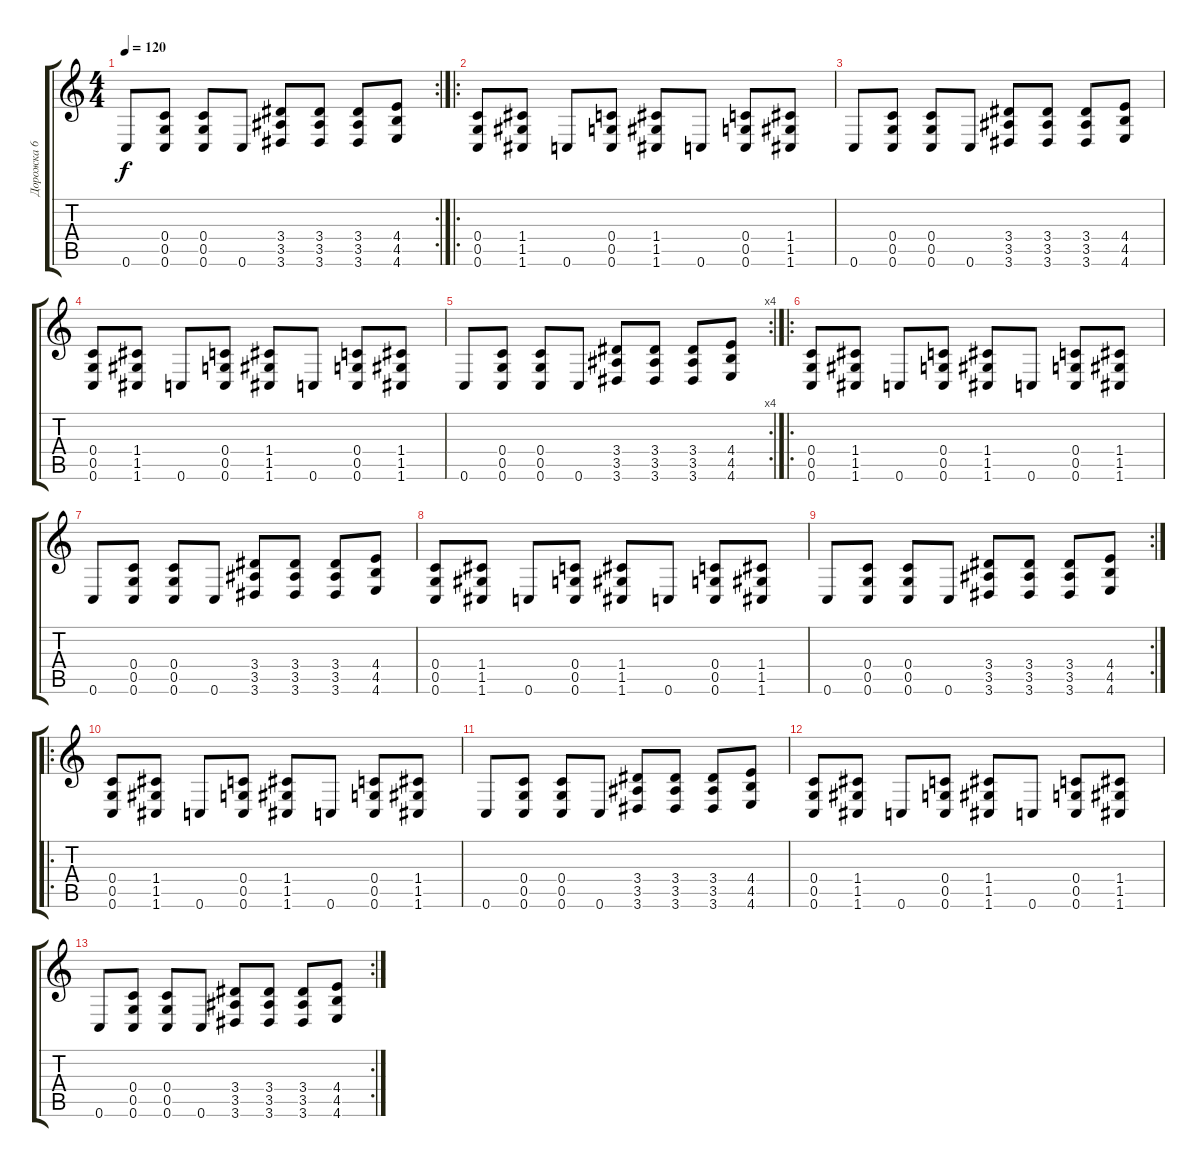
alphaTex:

\track ("Дорожка 6" "Дорожка 6") {instrument acousticbass}
\staff {score tabs}
\tuning (D4 A3 F3 C3 G2 C2) {hide}
\rc 2
\ts (4 4)
\tempo 120
\clef g2
\ks c
0.6.8{dy f} (0.4 0.5 0.6).8 (0.4 0.5 0.6).8 0.6.8 (3.4 3.5 3.6).8 (3.4 3.5 3.6).8 (3.4 3.5 3.6).8 (4.4 4.5 4.6).8 |
\ro
(0.4 0.5 0.6).8 (1.4 1.5 1.6).8 0.6.8 (0.4 0.5 0.6).8 (1.4 1.5 1.6).8 0.6.8 (0.4 0.5 0.6).8 (1.4 1.5 1.6).8 |
0.6.8 (0.4 0.5 0.6).8 (0.4 0.5 0.6).8 0.6.8 (3.4 3.5 3.6).8 (3.4 3.5 3.6).8 (3.4 3.5 3.6).8 (4.4 4.5 4.6).8 |
(0.4 0.5 0.6).8 (1.4 1.5 1.6).8 0.6.8 (0.4 0.5 0.6).8 (1.4 1.5 1.6).8 0.6.8 (0.4 0.5 0.6).8 (1.4 1.5 1.6).8 |
\rc 4
0.6.8 (0.4 0.5 0.6).8 (0.4 0.5 0.6).8 0.6.8 (3.4 3.5 3.6).8 (3.4 3.5 3.6).8 (3.4 3.5 3.6).8 (4.4 4.5 4.6).8 |
\ro
(0.4 0.5 0.6).8 (1.4 1.5 1.6).8 0.6.8 (0.4 0.5 0.6).8 (1.4 1.5 1.6).8 0.6.8 (0.4 0.5 0.6).8 (1.4 1.5 1.6).8 |
0.6.8 (0.4 0.5 0.6).8 (0.4 0.5 0.6).8 0.6.8 (3.4 3.5 3.6).8 (3.4 3.5 3.6).8 (3.4 3.5 3.6).8 (4.4 4.5 4.6).8 |
(0.4 0.5 0.6).8 (1.4 1.5 1.6).8 0.6.8 (0.4 0.5 0.6).8 (1.4 1.5 1.6).8 0.6.8 (0.4 0.5 0.6).8 (1.4 1.5 1.6).8 |
\rc 2
0.6.8 (0.4 0.5 0.6).8 (0.4 0.5 0.6).8 0.6.8 (3.4 3.5 3.6).8 (3.4 3.5 3.6).8 (3.4 3.5 3.6).8 (4.4 4.5 4.6).8 |
\ro
(0.4 0.5 0.6).8 (1.4 1.5 1.6).8 0.6.8 (0.4 0.5 0.6).8 (1.4 1.5 1.6).8 0.6.8 (0.4 0.5 0.6).8 (1.4 1.5 1.6).8 |
0.6.8 (0.4 0.5 0.6).8 (0.4 0.5 0.6).8 0.6.8 (3.4 3.5 3.6).8 (3.4 3.5 3.6).8 (3.4 3.5 3.6).8 (4.4 4.5 4.6).8 |
(0.4 0.5 0.6).8 (1.4 1.5 1.6).8 0.6.8 (0.4 0.5 0.6).8 (1.4 1.5 1.6).8 0.6.8 (0.4 0.5 0.6).8 (1.4 1.5 1.6).8 |
\rc 2
0.6.8 (0.4 0.5 0.6).8 (0.4 0.5 0.6).8 0.6.8 (3.4 3.5 3.6).8 (3.4 3.5 3.6).8 (3.4 3.5 3.6).8 (4.4 4.5 4.6).8
